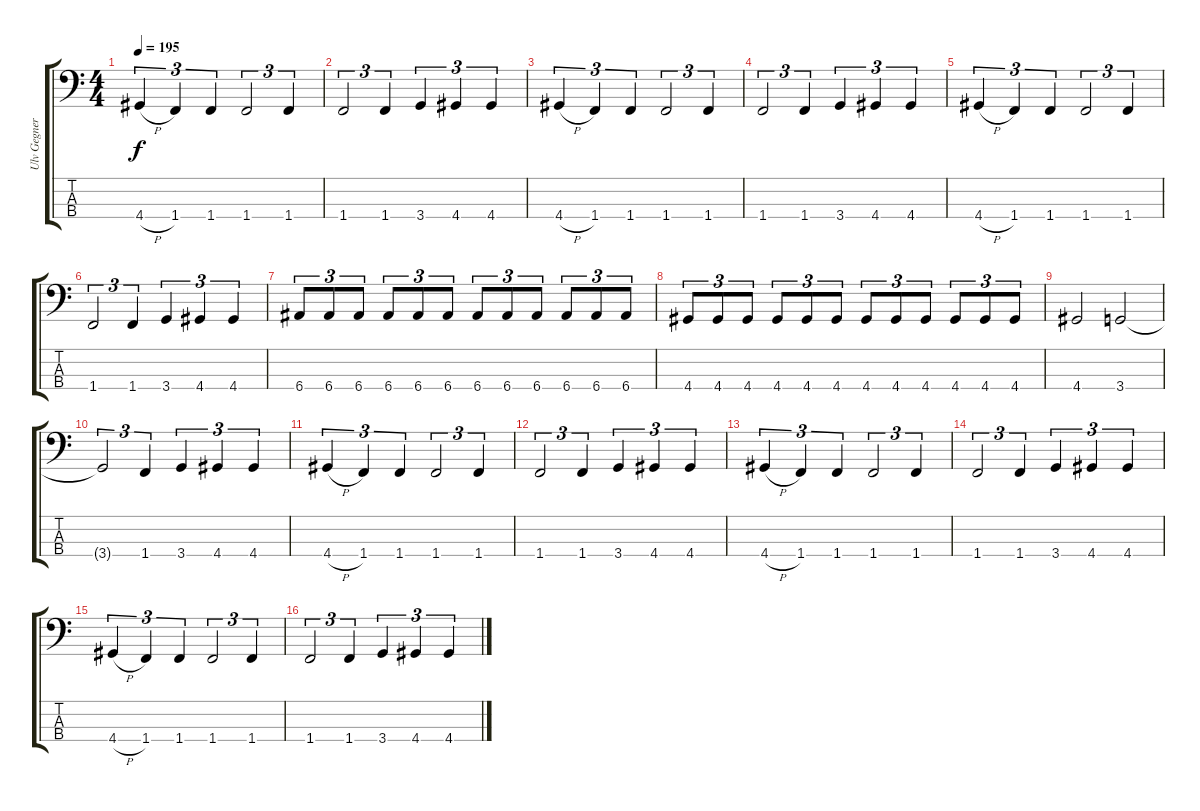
\track ("Ulv Gegner" "Ulv Gegner") {instrument electricbassfinger}
\staff {score tabs}
\tuning (G2 D2 A1 E1) {hide}
\ts (4 4)
\tempo 195
\clef f4
\ks c
4.4{h}.4{tu (3 2) dy f} 1.4.4{tu (3 2)} 1.4.4{tu (3 2)} 1.4.2{tu (3 2)} 1.4.4{tu (3 2)} |
1.4.2{tu (3 2)} 1.4.4{tu (3 2)} 3.4.4{tu (3 2)} 4.4.4{tu (3 2)} 4.4.4{tu (3 2)} |
4.4{h}.4{tu (3 2)} 1.4.4{tu (3 2)} 1.4.4{tu (3 2)} 1.4.2{tu (3 2)} 1.4.4{tu (3 2)} |
1.4.2{tu (3 2)} 1.4.4{tu (3 2)} 3.4.4{tu (3 2)} 4.4.4{tu (3 2)} 4.4.4{tu (3 2)} |
4.4{h}.4{tu (3 2)} 1.4.4{tu (3 2)} 1.4.4{tu (3 2)} 1.4.2{tu (3 2)} 1.4.4{tu (3 2)} |
1.4.2{tu (3 2)} 1.4.4{tu (3 2)} 3.4.4{tu (3 2)} 4.4.4{tu (3 2)} 4.4.4{tu (3 2)} |
6.4.8{tu (3 2)} 6.4.8{tu (3 2)} 6.4.8{tu (3 2)} 6.4.8{tu (3 2)} 6.4.8{tu (3 2)} 6.4.8{tu (3 2)} 6.4.8{tu (3 2)} 6.4.8{tu (3 2)} 6.4.8{tu (3 2)} 6.4.8{tu (3 2)} 6.4.8{tu (3 2)} 6.4.8{tu (3 2)} |
4.4.8{tu (3 2)} 4.4.8{tu (3 2)} 4.4.8{tu (3 2)} 4.4.8{tu (3 2)} 4.4.8{tu (3 2)} 4.4.8{tu (3 2)} 4.4.8{tu (3 2)} 4.4.8{tu (3 2)} 4.4.8{tu (3 2)} 4.4.8{tu (3 2)} 4.4.8{tu (3 2)} 4.4.8{tu (3 2)} |
4.4.2 3.4.2 |
3.4{t}.2{tu (3 2)} 1.4.4{tu (3 2)} 3.4.4{tu (3 2)} 4.4.4{tu (3 2)} 4.4.4{tu (3 2)} |
4.4{h}.4{tu (3 2)} 1.4.4{tu (3 2)} 1.4.4{tu (3 2)} 1.4.2{tu (3 2)} 1.4.4{tu (3 2)} |
1.4.2{tu (3 2)} 1.4.4{tu (3 2)} 3.4.4{tu (3 2)} 4.4.4{tu (3 2)} 4.4.4{tu (3 2)} |
4.4{h}.4{tu (3 2)} 1.4.4{tu (3 2)} 1.4.4{tu (3 2)} 1.4.2{tu (3 2)} 1.4.4{tu (3 2)} |
1.4.2{tu (3 2)} 1.4.4{tu (3 2)} 3.4.4{tu (3 2)} 4.4.4{tu (3 2)} 4.4.4{tu (3 2)} |
4.4{h}.4{tu (3 2)} 1.4.4{tu (3 2)} 1.4.4{tu (3 2)} 1.4.2{tu (3 2)} 1.4.4{tu (3 2)} |
1.4.2{tu (3 2)} 1.4.4{tu (3 2)} 3.4.4{tu (3 2)} 4.4.4{tu (3 2)} 4.4.4{tu (3 2)}
